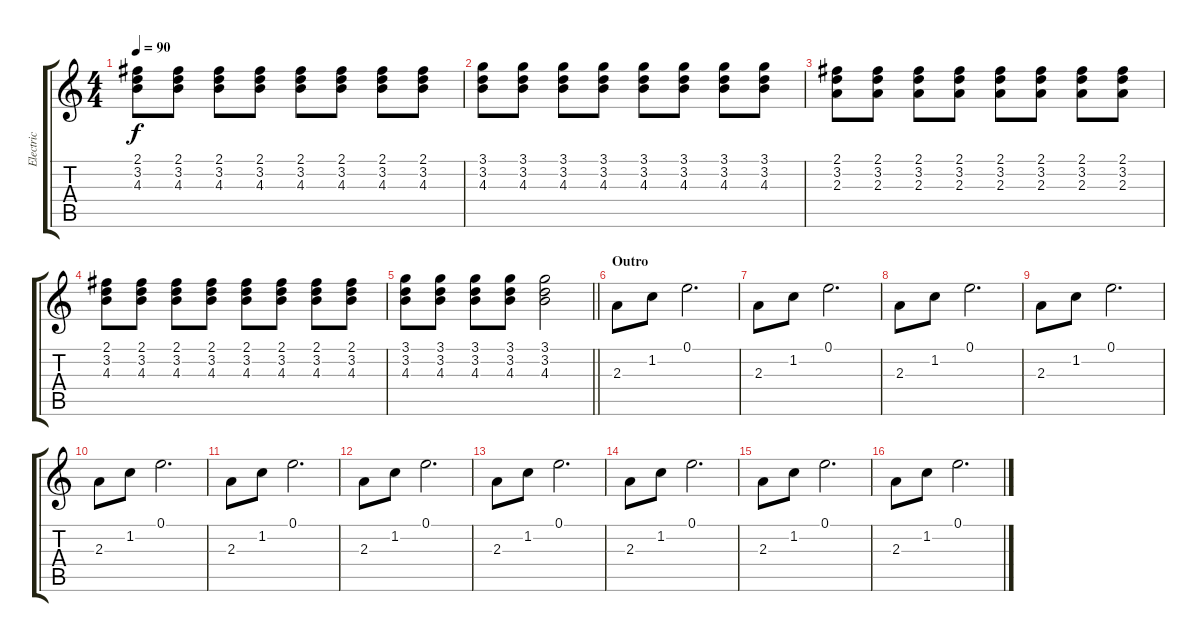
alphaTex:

\track ("Electric" "Electric") {instrument overdrivenguitar}
\staff {score tabs}
\tuning (E4 B3 G3 D3 A2 E2) {hide}
\ts (4 4)
\tempo 90
\clef g2
\ks c
(2.1 3.2 4.3).8{dy f} (2.1 3.2 4.3).8 (2.1 3.2 4.3).8 (2.1 3.2 4.3).8 (2.1 3.2 4.3).8 (2.1 3.2 4.3).8 (2.1 3.2 4.3).8 (2.1 3.2 4.3).8 |
(3.1 3.2 4.3).8 (3.1 3.2 4.3).8 (3.1 3.2 4.3).8 (3.1 3.2 4.3).8 (3.1 3.2 4.3).8 (3.1 3.2 4.3).8 (3.1 3.2 4.3).8 (3.1 3.2 4.3).8 |
(2.1 3.2 2.3).8 (2.1 3.2 2.3).8 (2.1 3.2 2.3).8 (2.1 3.2 2.3).8 (2.1 3.2 2.3).8 (2.1 3.2 2.3).8 (2.1 3.2 2.3).8 (2.1 3.2 2.3).8 |
(2.1 3.2 4.3).8 (2.1 3.2 4.3).8 (2.1 3.2 4.3).8 (2.1 3.2 4.3).8 (2.1 3.2 4.3).8 (2.1 3.2 4.3).8 (2.1 3.2 4.3).8 (2.1 3.2 4.3).8 |
\barLineRight lightlight
(3.1 3.2 4.3).8 (3.1 3.2 4.3).8 (3.1 3.2 4.3).8 (3.1 3.2 4.3).8 (3.1 3.2 4.3).2 |
\section ("" "Outro")
2.3.8 1.2.8 0.1.2{d} |
2.3.8 1.2.8 0.1.2{d} |
2.3.8 1.2.8 0.1.2{d} |
2.3.8 1.2.8 0.1.2{d} |
2.3.8 1.2.8 0.1.2{d} |
2.3.8 1.2.8 0.1.2{d} |
2.3.8 1.2.8 0.1.2{d} |
2.3.8 1.2.8 0.1.2{d} |
2.3.8 1.2.8 0.1.2{d} |
2.3.8 1.2.8 0.1.2{d} |
2.3.8 1.2.8 0.1.2{d}
